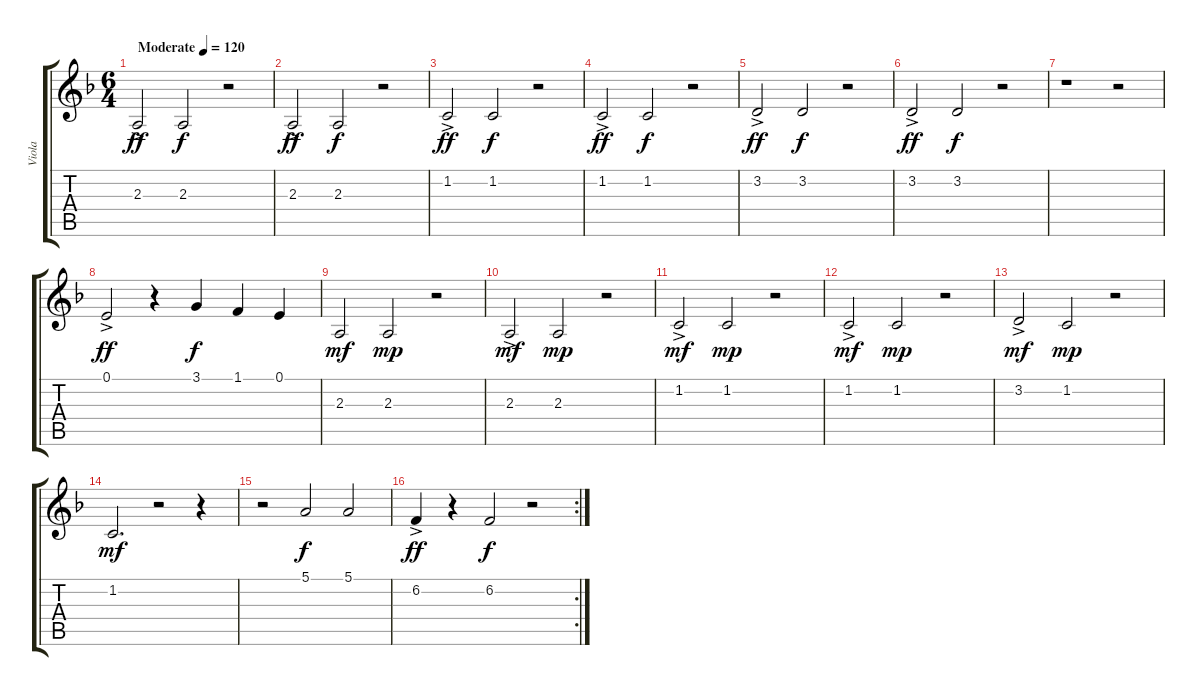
\track ("Viola" "Viola") {instrument viola}
\staff {score tabs}
\tuning (E4 B3 G3 D3 A2 E2) {hide}
\ts (6 4)
\tempo (120 "Moderate")
\clef g2
\ks f
2.3{ac}.2{dy ff instrument viola} 2.3.2{dy f} r.2 |
2.3{ac}.2{dy ff} 2.3.2{dy f} r.2 |
1.2{ac}.2{dy ff} 1.2.2{dy f} r.2 |
1.2{ac}.2{dy ff} 1.2.2{dy f} r.2 |
3.2{ac}.2{dy ff} 3.2.2{dy f} r.2 |
3.2{ac}.2{dy ff} 3.2.2{dy f} r.2 |
r.1 r.2 |
0.1{ac}.2{dy ff} r.4 3.1.4{dy f} 1.1.4 0.1.4 |
2.3.2{dy mf} 2.3.2{dy mp} r.2 |
2.3{ac}.2{dy mf} 2.3.2{dy mp} r.2 |
1.2{ac}.2{dy mf} 1.2.2{dy mp} r.2 |
1.2{ac}.2{dy mf} 1.2.2{dy mp} r.2 |
3.2{ac}.2{dy mf} 1.2.2{dy mp} r.2 |
1.2.2{d dy mf} r.2 r.4 |
r.2 5.1.2{dy f} 5.1.2 |
\rc 2
6.2{ac}.4{dy ff} r.4 6.2.2{dy f} r.2
